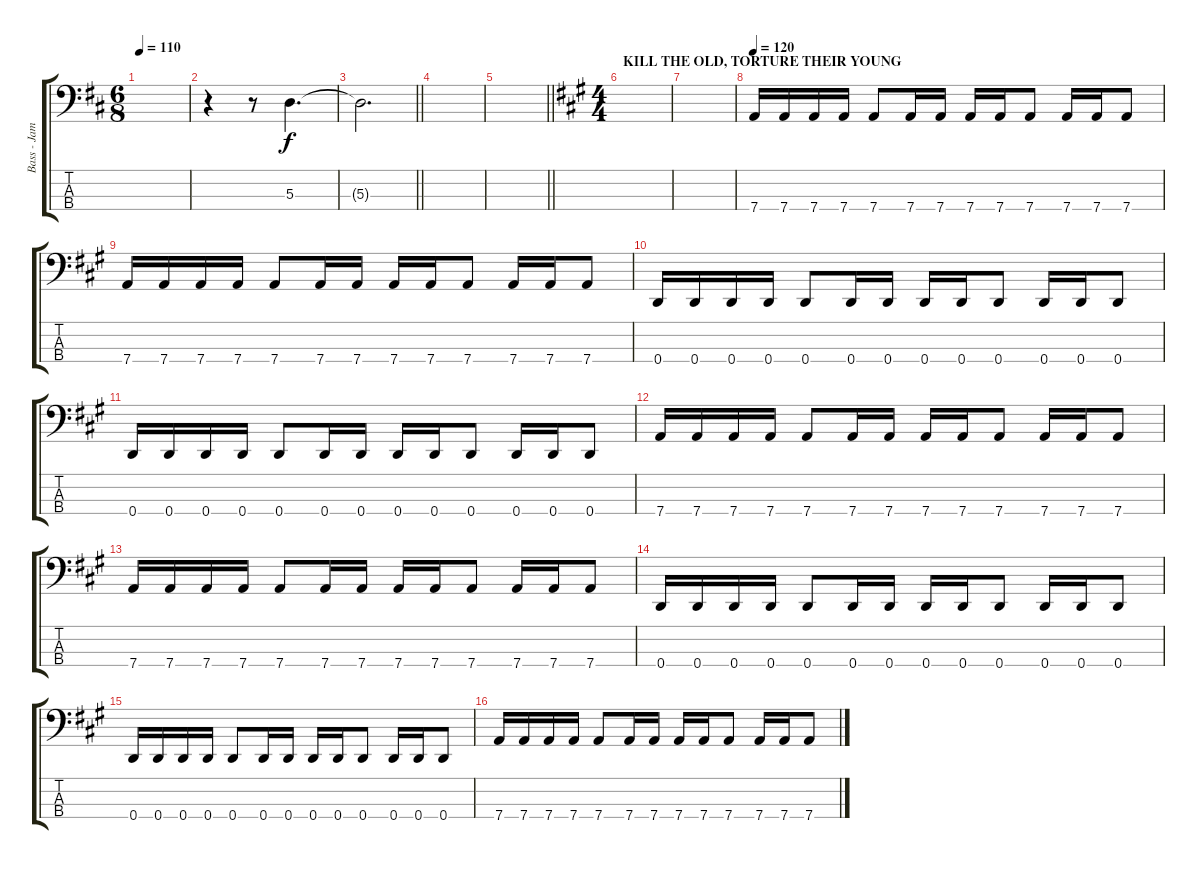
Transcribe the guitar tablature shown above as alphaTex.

\track ("Bass - James Johnston" "Bass - Jam") {instrument electricbassfinger}
\staff {score tabs}
\tuning (G2 D2 A1 D1) {hide}
\ts (6 8)
\tempo 110
\clef f4
\ks d
|
r.4 r.8 5.3.4{d} |
\barLineRight lightlight
5.3{t}.2{d} |
|
\barLineRight lightlight
|
\ts (4 4)
\section ("" "KILL THE OLD, TORTURE THEIR YOUNG")
\ks f#minor
|
|
\tempo 120
7.4.16 7.4.16 7.4.16 7.4.16 7.4.8 7.4.16 7.4.16 7.4.16 7.4.16 7.4.8 7.4.16 7.4.16 7.4.8 |
7.4.16 7.4.16 7.4.16 7.4.16 7.4.8 7.4.16 7.4.16 7.4.16 7.4.16 7.4.8 7.4.16 7.4.16 7.4.8 |
0.4.16 0.4.16 0.4.16 0.4.16 0.4.8 0.4.16 0.4.16 0.4.16 0.4.16 0.4.8 0.4.16 0.4.16 0.4.8 |
0.4.16 0.4.16 0.4.16 0.4.16 0.4.8 0.4.16 0.4.16 0.4.16 0.4.16 0.4.8 0.4.16 0.4.16 0.4.8 |
7.4.16 7.4.16 7.4.16 7.4.16 7.4.8 7.4.16 7.4.16 7.4.16 7.4.16 7.4.8 7.4.16 7.4.16 7.4.8 |
7.4.16 7.4.16 7.4.16 7.4.16 7.4.8 7.4.16 7.4.16 7.4.16 7.4.16 7.4.8 7.4.16 7.4.16 7.4.8 |
0.4.16 0.4.16 0.4.16 0.4.16 0.4.8 0.4.16 0.4.16 0.4.16 0.4.16 0.4.8 0.4.16 0.4.16 0.4.8 |
0.4.16 0.4.16 0.4.16 0.4.16 0.4.8 0.4.16 0.4.16 0.4.16 0.4.16 0.4.8 0.4.16 0.4.16 0.4.8 |
7.4.16 7.4.16 7.4.16 7.4.16 7.4.8 7.4.16 7.4.16 7.4.16 7.4.16 7.4.8 7.4.16 7.4.16 7.4.8
